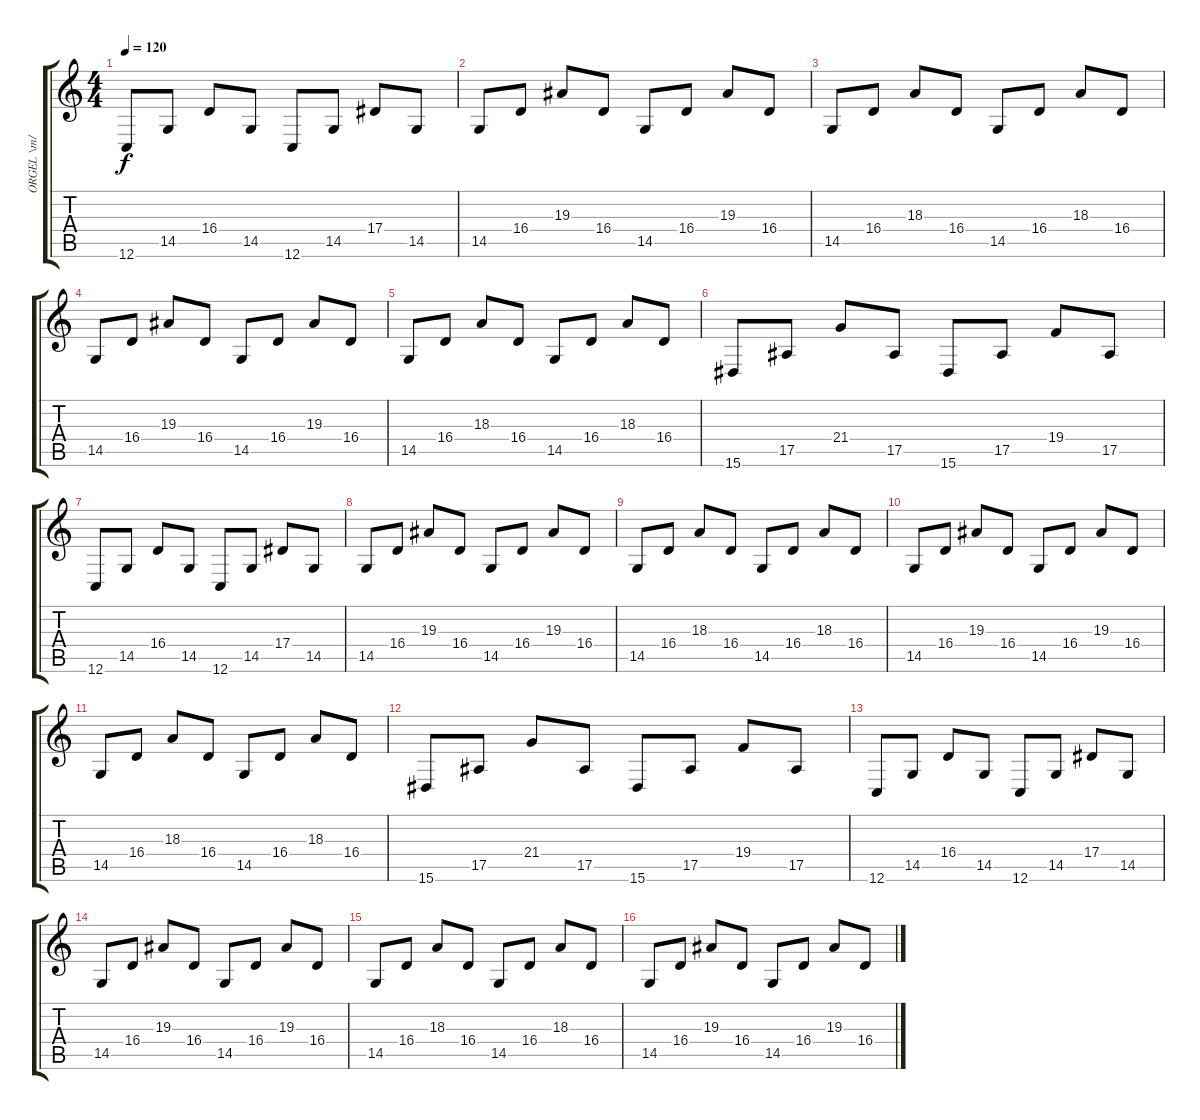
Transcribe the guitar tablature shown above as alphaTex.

\track ("ORGEL \\m/" "ORGEL \\m/") {instrument churchorgan}
\staff {score tabs}
\tuning (C4 G3 Eb3 Bb2 F2 C2) {hide}
\ts (4 4)
\tempo 120
\clef g2
\ks c
12.6.8{dy f} 14.5.8 16.4.8 14.5.8 12.6.8 14.5.8 17.4.8 14.5.8 |
14.5.8 16.4.8 19.3.8 16.4.8 14.5.8 16.4.8 19.3.8 16.4.8 |
14.5.8 16.4.8 18.3.8 16.4.8 14.5.8 16.4.8 18.3.8 16.4.8 |
14.5.8 16.4.8 19.3.8 16.4.8 14.5.8 16.4.8 19.3.8 16.4.8 |
14.5.8 16.4.8 18.3.8 16.4.8 14.5.8 16.4.8 18.3.8 16.4.8 |
15.6.8 17.5.8 21.4.8 17.5.8 15.6.8 17.5.8 19.4.8 17.5.8 |
12.6.8 14.5.8 16.4.8 14.5.8 12.6.8 14.5.8 17.4.8 14.5.8 |
14.5.8 16.4.8 19.3.8 16.4.8 14.5.8 16.4.8 19.3.8 16.4.8 |
14.5.8 16.4.8 18.3.8 16.4.8 14.5.8 16.4.8 18.3.8 16.4.8 |
14.5.8 16.4.8 19.3.8 16.4.8 14.5.8 16.4.8 19.3.8 16.4.8 |
14.5.8 16.4.8 18.3.8 16.4.8 14.5.8 16.4.8 18.3.8 16.4.8 |
15.6.8 17.5.8 21.4.8 17.5.8 15.6.8 17.5.8 19.4.8 17.5.8 |
12.6.8 14.5.8 16.4.8 14.5.8 12.6.8 14.5.8 17.4.8 14.5.8 |
14.5.8 16.4.8 19.3.8 16.4.8 14.5.8 16.4.8 19.3.8 16.4.8 |
14.5.8 16.4.8 18.3.8 16.4.8 14.5.8 16.4.8 18.3.8 16.4.8 |
14.5.8{volume 0} 16.4.8 19.3.8 16.4.8 14.5.8 16.4.8 19.3.8 16.4.8
